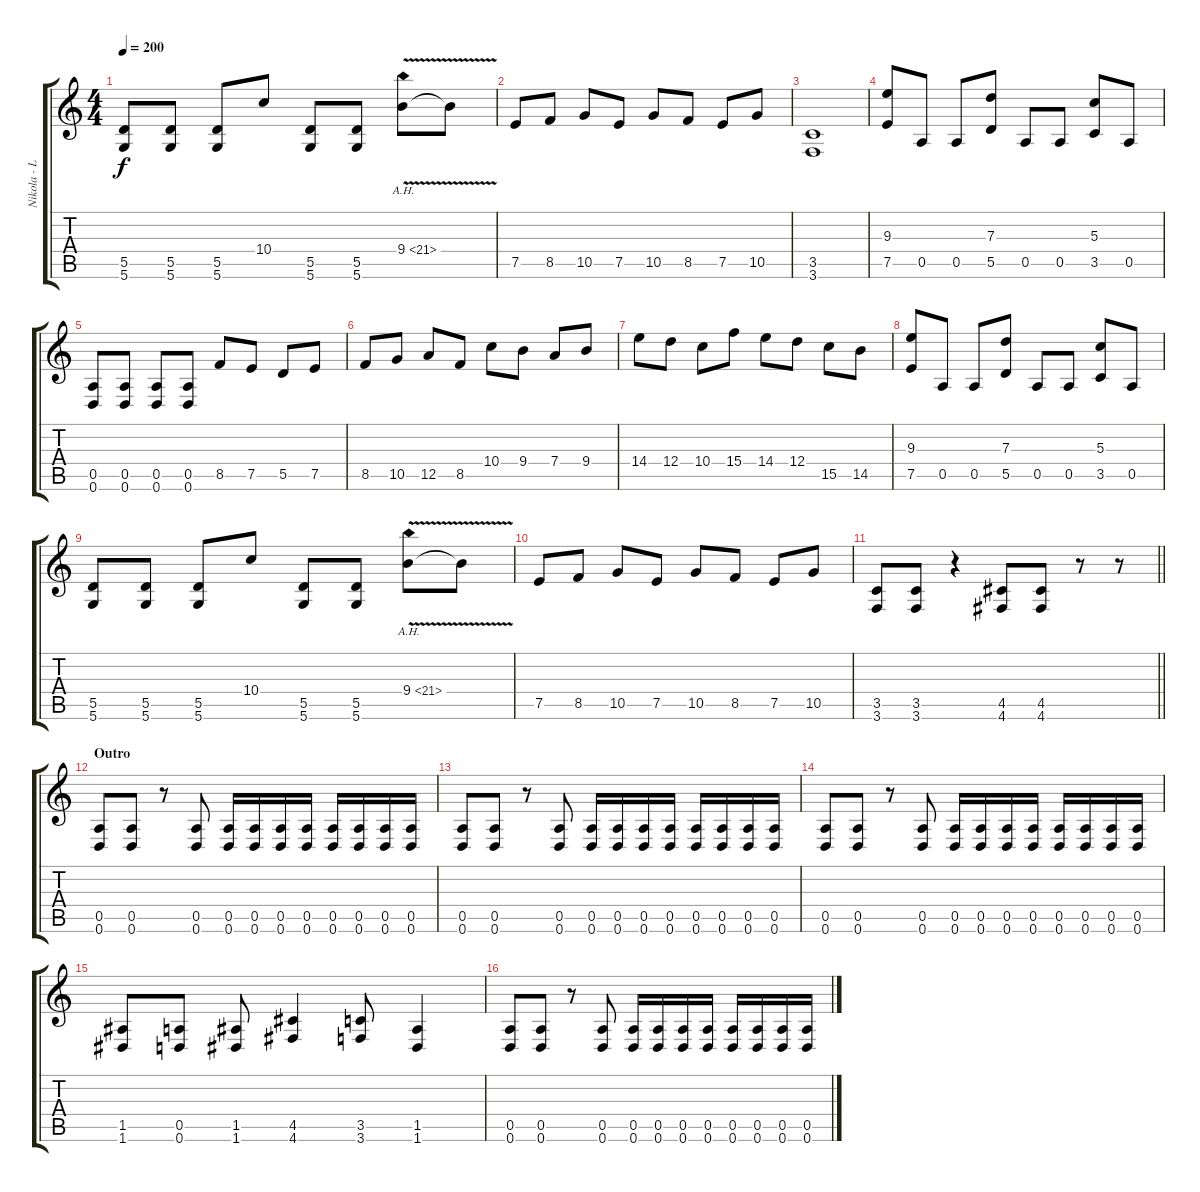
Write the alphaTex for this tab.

\track ("Nikola - Lead Guitar" "Nikola - L") {instrument distortionguitar}
\staff {score tabs}
\tuning (E4 B3 G3 D3 A2 D2) {hide}
\ts (4 4)
\tempo 200
\clef g2
\ks c
(5.5 5.6).8{dy f} (5.5 5.6).8 (5.5 5.6).8 10.4.8 (5.5 5.6).8 (5.5 5.6).8 9.4{ah 12 v}.8 9.4{t}.8 |
7.5.8 8.5.8 10.5.8 7.5.8 10.5.8 8.5.8 7.5.8 10.5.8 |
(3.5 3.6).1 |
(9.3 7.5).8 0.5.8 0.5.8 (7.3 5.5).8 0.5.8 0.5.8 (5.3 3.5).8 0.5.8 |
(0.5 0.6).8 (0.5 0.6).8 (0.5 0.6).8 (0.5 0.6).8 8.5.8 7.5.8 5.5.8 7.5.8 |
8.5.8 10.5.8 12.5.8 8.5.8 10.4.8 9.4.8 7.4.8 9.4.8 |
14.4.8 12.4.8 10.4.8 15.4.8 14.4.8 12.4.8 15.5.8 14.5.8 |
(9.3 7.5).8 0.5.8 0.5.8 (7.3 5.5).8 0.5.8 0.5.8 (5.3 3.5).8 0.5.8 |
(5.5 5.6).8 (5.5 5.6).8 (5.5 5.6).8 10.4.8 (5.5 5.6).8 (5.5 5.6).8 9.4{ah 12 v}.8 9.4{t}.8 |
7.5.8 8.5.8 10.5.8 7.5.8 10.5.8 8.5.8 7.5.8 10.5.8 |
\barLineRight lightlight
(3.5 3.6).8 (3.5 3.6).8 r.4 (4.5 4.6).8 (4.5 4.6).8 r.8 r.8 |
\section ("" "Outro")
(0.5 0.6).8 (0.5 0.6).8 r.8 (0.5 0.6).8 (0.5 0.6).16 (0.5 0.6).16 (0.5 0.6).16 (0.5 0.6).16 (0.5 0.6).16 (0.5 0.6).16 (0.5 0.6).16 (0.5 0.6).16 |
(0.5 0.6).8 (0.5 0.6).8 r.8 (0.5 0.6).8 (0.5 0.6).16 (0.5 0.6).16 (0.5 0.6).16 (0.5 0.6).16 (0.5 0.6).16 (0.5 0.6).16 (0.5 0.6).16 (0.5 0.6).16 |
(0.5 0.6).8 (0.5 0.6).8 r.8 (0.5 0.6).8 (0.5 0.6).16 (0.5 0.6).16 (0.5 0.6).16 (0.5 0.6).16 (0.5 0.6).16 (0.5 0.6).16 (0.5 0.6).16 (0.5 0.6).16 |
(1.5 1.6).8 (0.5 0.6).8 (1.5 1.6).8 (4.5 4.6).4 (3.5 3.6).8 (1.5 1.6).4 |
(0.5 0.6).8 (0.5 0.6).8 r.8 (0.5 0.6).8 (0.5 0.6).16 (0.5 0.6).16 (0.5 0.6).16 (0.5 0.6).16 (0.5 0.6).16 (0.5 0.6).16 (0.5 0.6).16 (0.5 0.6).16
